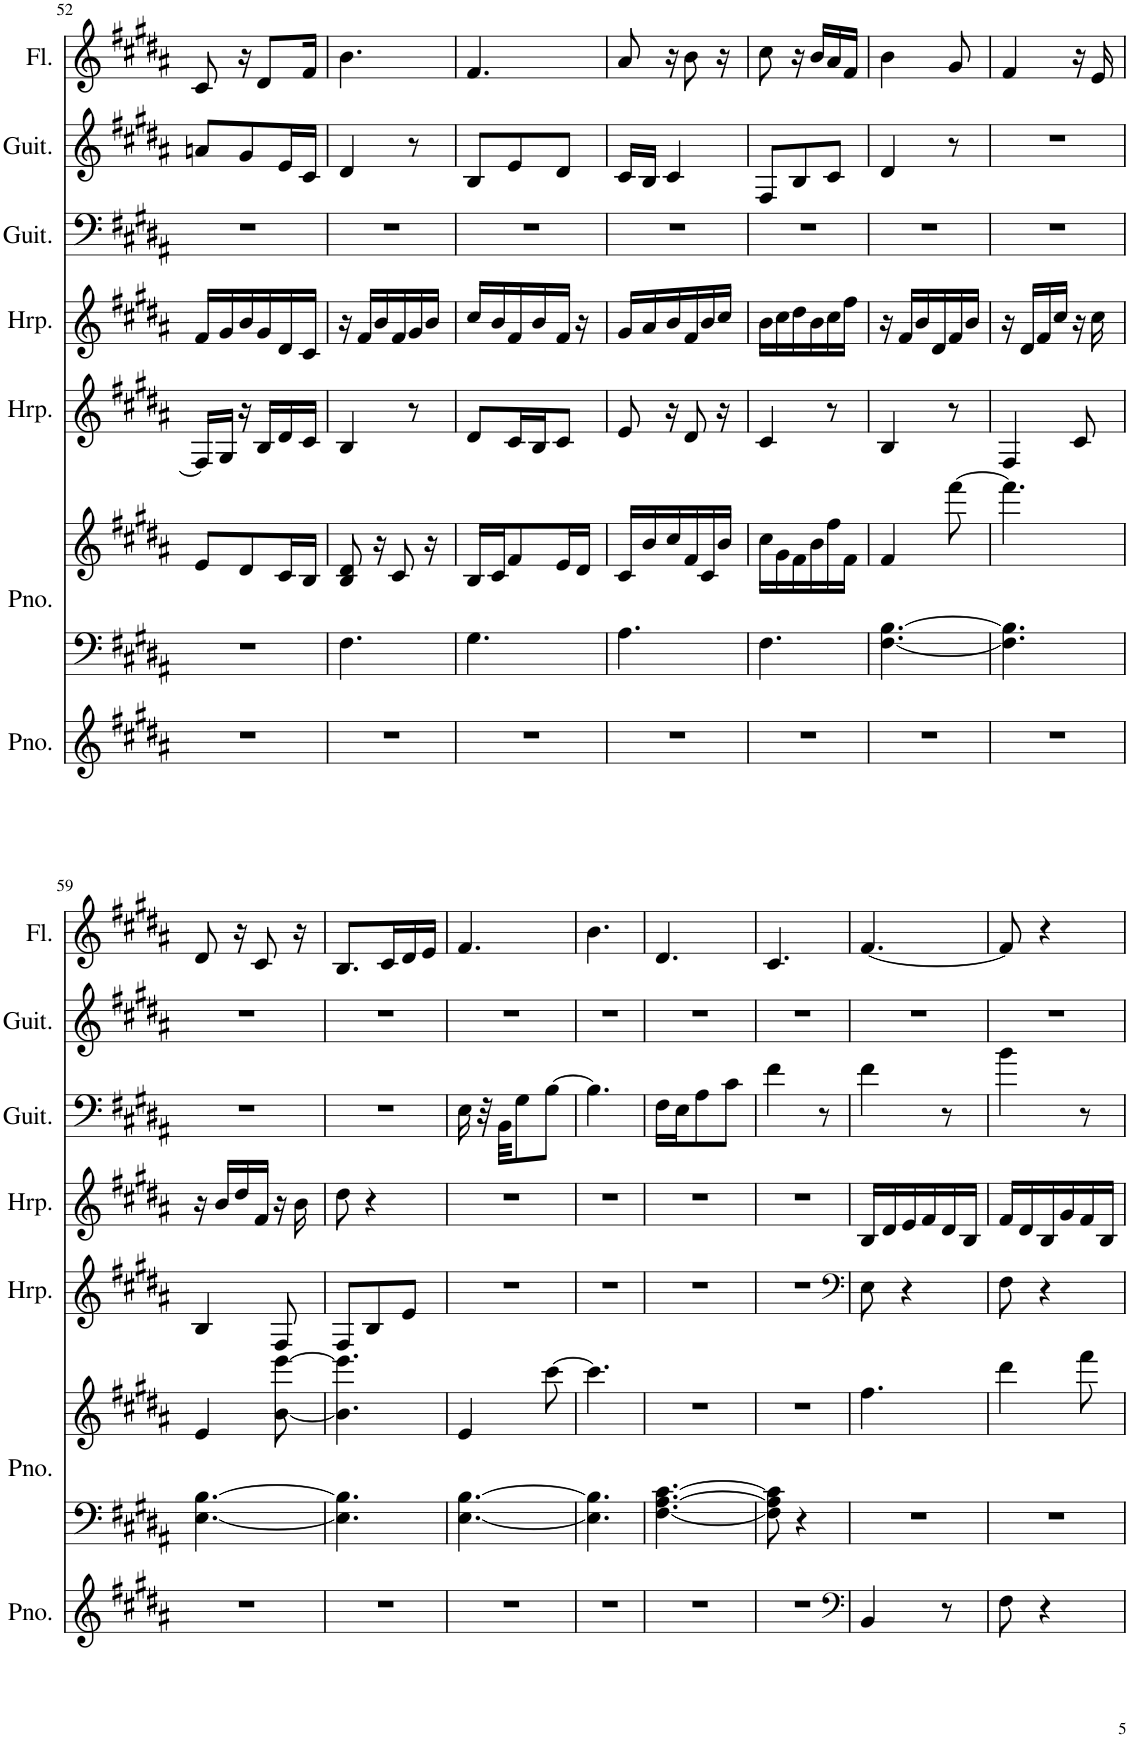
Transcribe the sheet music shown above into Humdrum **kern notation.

**kern	**kern	**kern	**kern	**kern	**kern	**kern	**kern
*part7	*part6	*part6	*part5	*part4	*part3	*part2	*part1
*staff8	*staff7	*staff6	*staff5	*staff4	*staff3	*staff2	*staff1
*I"Piano	*I"Piano	*	*I"Harp	*I"Harp	*I"Classical Guitar	*I"Classical Guitar	*I"Flute
*I'Pno.	*I'Pno.	*	*I'Hrp.	*I'Hrp.	*I'Guit.	*I'Guit.	*I'Fl.
!!LO:PB:g=z
*clefG2	*clefF4	*clefG2	*clefG2	*clefG2	*clefF4	*clefG2	*clefG2
*k[f#c#g#d#a#]	*k[f#c#g#d#a#]	*k[f#c#g#d#a#]	*k[f#c#g#d#a#]	*k[f#c#g#d#a#]	*k[f#c#g#d#a#]	*k[f#c#g#d#a#]	*k[f#c#g#d#a#]
*M3/8	*M3/8	*M3/8	*M3/8	*M3/8	*M3/8	*M3/8	*M3/8
=52	=52	=52	=52	=52	=52	=52	=52
4.r	4.r	8e/L	16F#/LL]	16f#/LL	4.r	8an/L	8c#/
.	.	.	16G#/JJ	16g#/	.	.	.
.	.	8d#/	16r	16b/	.	8g#/	16r
.	.	.	16B/LL	16g#/	.	.	8d#/L
.	.	16c#/L	16d#/	16d#/	.	16e/L	.
.	.	16B/JJ	16c#/JJ	16c#/JJ	.	16c#/JJ	16f#/Jk
=53	=53	=53	=53	=53	=53	=53	=53
4.r	4.F#\	8B/ 8d#/	4B/	16r	4.r	4d#/	4.b\
.	.	.	.	16f#/LL	.	.	.
.	.	16r	.	16b/	.	.	.
.	.	8c#/	.	16f#/	.	.	.
.	.	.	8r	16g#/	.	8r	.
.	.	16r	.	16b/JJ	.	.	.
=54	=54	=54	=54	=54	=54	=54	=54
4.r	4.G#\	16B/LL	8d#/L	16cc#/LL	4.r	8B/L	4.f#/
.	.	16c#/J	.	16b/	.	.	.
.	.	8f#/	16c#/L	16f#/	.	8e/	.
.	.	.	16B/J	16b/	.	.	.
.	.	16e/L	8c#/J	16f#/JJ	.	8d#/J	.
.	.	16d#/JJ	.	16r	.	.	.
=55	=55	=55	=55	=55	=55	=55	=55
4.r	4.A#\	16c#/LL	8e/	16g#/LL	4.r	16c#/LL	8a#/
.	.	16b/	.	16a#/	.	16B/JJ	.
.	.	16cc#/	16r	16b/	.	4c#/	16r
.	.	16f#/	8d#/	16f#/	.	.	8b\
.	.	16c#/	.	16b/	.	.	.
.	.	16b/JJ	16r	16cc#/JJ	.	.	16r
=56	=56	=56	=56	=56	=56	=56	=56
4.r	4.F#\	16cc#\LL	4c#/	16b\LL	4.r	8F#/L	8cc#\
.	.	16g#\	.	16cc#\	.	.	.
.	.	16f#\	.	16dd#\	.	8B/	16r
.	.	16b\	.	16b\	.	.	16b/LL
.	.	16ff#\	8r	16cc#\	.	8c#/J	16a#/
.	.	16f#\JJ	.	16ff#\JJ	.	.	16f#/JJ
=57	=57	=57	=57	=57	=57	=57	=57
4.r	[4.F#\ [4.B\	4f#/	4B/	16r	4.r	4d#/	4b\
.	.	.	.	16f#/LL	.	.	.
.	.	.	.	16b/	.	.	.
.	.	.	.	16d#/	.	.	.
.	.	[8fff#\	8r	16f#/	.	8r	8g#/
.	.	.	.	16b/JJ	.	.	.
=58	=58	=58	=58	=58	=58	=58	=58
4.r	4.F#\] 4.B\]	4.fff#\]	4F#/	16r	4.r	4.r	4f#/
.	.	.	.	16d#/LL	.	.	.
.	.	.	.	16f#/	.	.	.
.	.	.	.	16cc#/JJ	.	.	.
.	.	.	8c#/	16r	.	.	16r
.	.	.	.	16cc#\	.	.	16e/
!!LO:LB:g=z
=59	=59	=59	=59	=59	=59	=59	=59
4.r	[4.E\ [4.B\	4e/	4B/	16r	4.r	4.r	8d#/
.	.	.	.	16b/LL	.	.	.
.	.	.	.	16dd#/	.	.	16r
.	.	.	.	16f#/JJ	.	.	8c#/
.	.	[8b\ [8eee\	8F#/	16r	.	.	.
.	.	.	.	16b\	.	.	16r
=60	=60	=60	=60	=60	=60	=60	=60
4.r	4.E\] 4.B\]	4.b\] 4.eee\]	8F#/L	8dd#\	4.r	4.r	8.B/L
.	.	.	8B/	4r	.	.	.
.	.	.	.	.	.	.	16c#/L
.	.	.	8e/J	.	.	.	16d#/
.	.	.	.	.	.	.	16e/JJ
=61	=61	=61	=61	=61	=61	=61	=61
4.r	[4.E\ [4.B\	4e/	4.r	4.r	16E\	4.r	4.f#/
.	.	.	.	.	32r	.	.
.	.	.	.	.	32BB\KKL	.	.
.	.	.	.	.	8G#\	.	.
.	.	[8ccc#\	.	.	[8B\J	.	.
=62	=62	=62	=62	=62	=62	=62	=62
4.r	4.E\] 4.B\]	4.ccc#\]	4.r	4.r	4.B\]	4.r	4.b\
=63	=63	=63	=63	=63	=63	=63	=63
4.r	[4.F#\ [4.A#\ [4.c#\	4.r	4.r	4.r	16F#\LL	4.r	4.d#/
.	.	.	.	.	16E\J	.	.
.	.	.	.	.	8A#\	.	.
.	.	.	.	.	8c#\J	.	.
=64	=64	=64	=64	=64	=64	=64	=64
4.r	8F#\] 8A#\] 8c#\]	4.r	4.r	4.r	4f#\	4.r	4.c#/
.	4r	.	.	.	.	.	.
.	.	.	.	.	8r	.	.
=65	=65	=65	=65	=65	=65	=65	=65
*clefF4	*	*	*clefF4	*	*	*	*
4BB/	4.r	4.ff#\	8E\	16B/LL	4f#\	4.r	[4.f#/
.	.	.	.	16d#/	.	.	.
.	.	.	4r	16e/	.	.	.
.	.	.	.	16f#/	.	.	.
8r	.	.	.	16d#/	8r	.	.
.	.	.	.	16B/JJ	.	.	.
=66	=66	=66	=66	=66	=66	=66	=66
8F#\	4.r	4ddd#\	8F#\	16f#/LL	4b\	4.r	8f#/]
.	.	.	.	16d#/	.	.	.
4r	.	.	4r	16B/	.	.	4r
.	.	.	.	16g#/	.	.	.
.	.	8fff#\	.	16f#/	8r	.	.
.	.	.	.	16B/JJ	.	.	.
=	=	=	=	=	=	=	=
*-	*-	*-	*-	*-	*-	*-	*-
